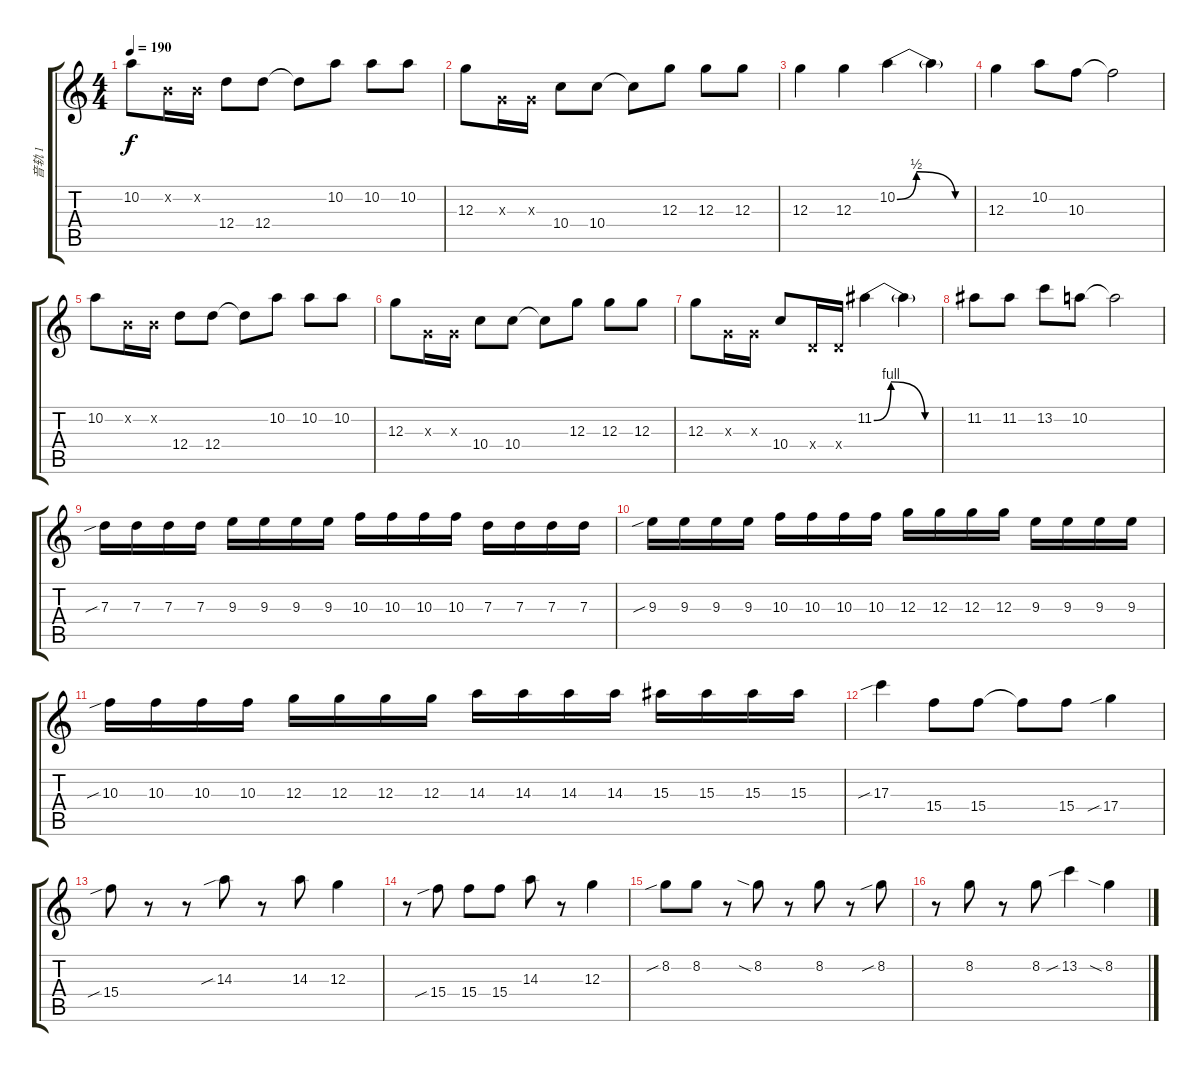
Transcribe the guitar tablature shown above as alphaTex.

\track ("音轨 1" "音轨 1") {instrument distortionguitar}
\staff {score tabs}
\tuning (E4 B3 G3 D3 A2 E2) {hide}
\ts (4 4)
\tempo 190
\clef g2
\ks c
10.2.8{dy f} 0.2{x}.16 0.2{x}.16 12.4.8 12.4.8 12.4{t}.8 10.2.8 10.2.8 10.2.8 |
12.3.8 0.3{x}.16 0.3{x}.16 10.4.8 10.4.8 10.4{t}.8 12.3.8 12.3.8 12.3.8 |
12.3.4 12.3.4 10.2{be (custom 0 0 15 2 45 0 60 0)}.4 10.2{t}.4 |
12.3.4 10.2.8 10.3.8 10.3{t}.2 |
10.2.8 0.2{x}.16 0.2{x}.16 12.4.8 12.4.8 12.4{t}.8 10.2.8 10.2.8 10.2.8 |
12.3.8 0.3{x}.16 0.3{x}.16 10.4.8 10.4.8 10.4{t}.8 12.3.8 12.3.8 12.3.8 |
12.3.8 0.3{x}.16 0.3{x}.16 10.4.8 0.4{x}.16 0.4{x}.16 11.2{be (custom 0 0 15 4 45 0 60 0)}.4 11.2{t}.4 |
11.2.8 11.2.8 13.2.8 10.2.8 10.2{t}.2 |
7.3{sib}.16 7.3.16 7.3.16 7.3.16 9.3.16 9.3.16 9.3.16 9.3.16 10.3.16 10.3.16 10.3.16 10.3.16 7.3.16 7.3.16 7.3.16 7.3.16 |
9.3{sib}.16 9.3.16 9.3.16 9.3.16 10.3.16 10.3.16 10.3.16 10.3.16 12.3.16 12.3.16 12.3.16 12.3.16 9.3.16 9.3.16 9.3.16 9.3.16 |
10.3{sib}.16 10.3.16 10.3.16 10.3.16 12.3.16 12.3.16 12.3.16 12.3.16 14.3.16 14.3.16 14.3.16 14.3.16 15.3.16 15.3.16 15.3.16 15.3.16 |
17.3{sib}.4 15.4.8 15.4.8 15.4{t}.8 15.4.8 17.4{sib}.4 |
15.4{sib}.8 r.8 r.8 14.3{sib}.8 r.8 14.3.8 12.3.4 |
r.8 15.4{sib}.8 15.4.8 15.4.8 14.3.8 r.8 12.3.4 |
8.2{sib}.8 8.2.8 r.8 8.2{sia}.8 r.8 8.2.8 r.8 8.2{sib}.8 |
r.8 8.2.8 r.8 8.2.8 13.2{sib}.4 8.2{sia}.4
